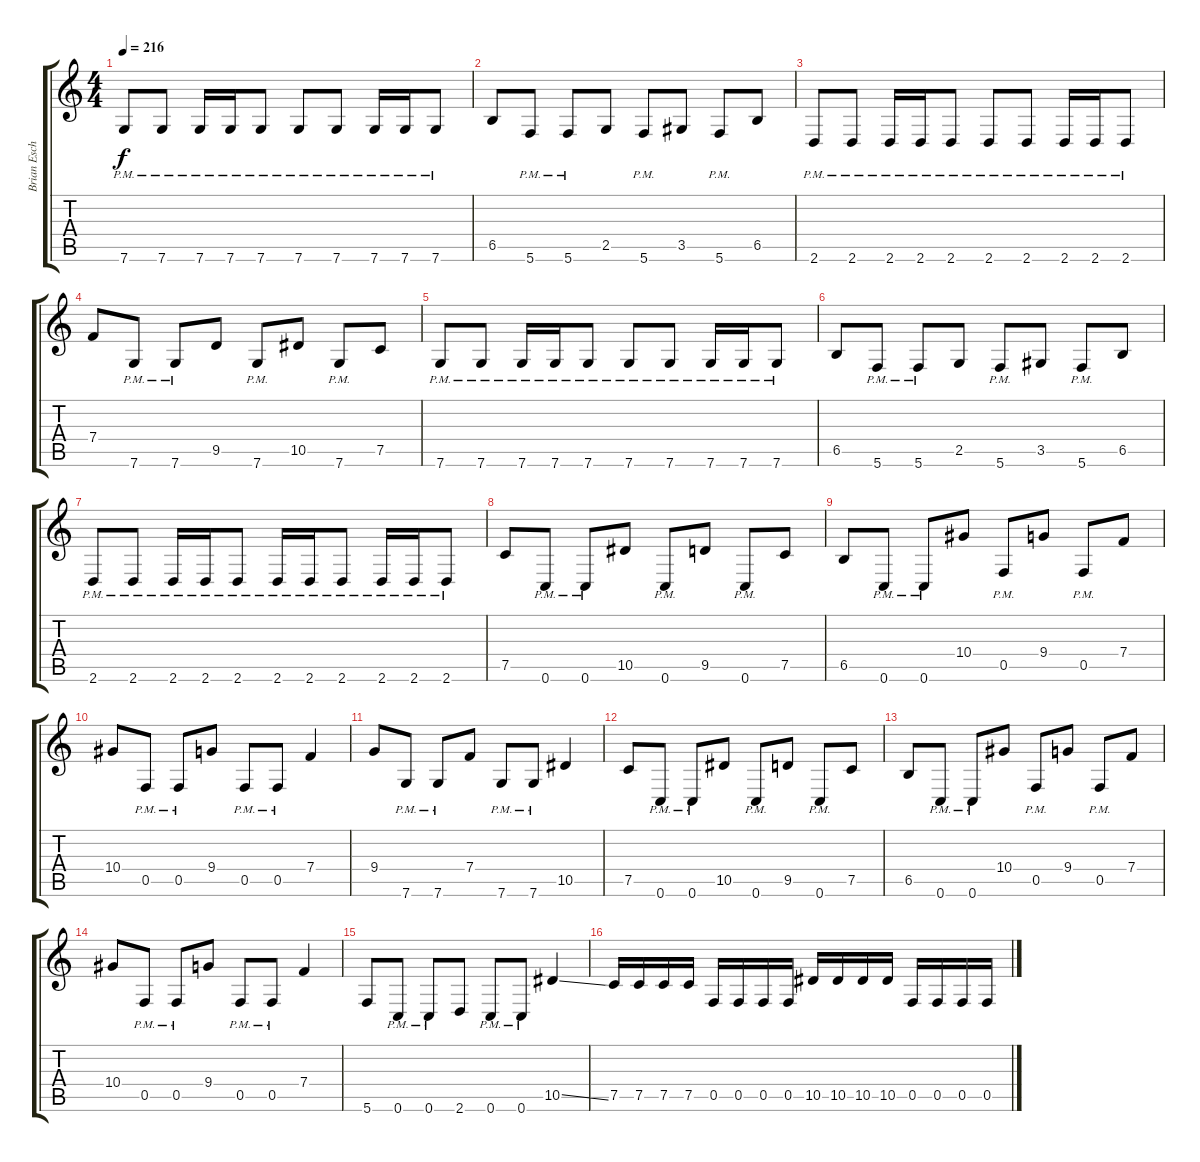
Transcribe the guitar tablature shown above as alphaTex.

\track ("Brian Eschbach (Lead Guitar)" "Brian Esch") {instrument distortionguitar}
\staff {score tabs}
\tuning (C4 G3 Eb3 Bb2 F2 C2) {hide}
\ts (4 4)
\tempo 216
\clef g2
\ks c
7.6{pm}.8{dy f} 7.6{pm}.8 7.6{pm}.16 7.6{pm}.16 7.6{pm}.8 7.6{pm}.8 7.6{pm}.8 7.6{pm}.16 7.6{pm}.16 7.6{pm}.8 |
6.5.8 5.6{pm}.8 5.6{pm}.8 2.5.8 5.6{pm}.8 3.5.8 5.6{pm}.8 6.5.8 |
2.6{pm}.8 2.6{pm}.8 2.6{pm}.16 2.6{pm}.16 2.6{pm}.8 2.6{pm}.8 2.6{pm}.8 2.6{pm}.16 2.6{pm}.16 2.6{pm}.8 |
7.4.8 7.6{pm}.8 7.6{pm}.8 9.5.8 7.6{pm}.8 10.5.8 7.6{pm}.8 7.5.8 |
7.6{pm}.8 7.6{pm}.8 7.6{pm}.16 7.6{pm}.16 7.6{pm}.8 7.6{pm}.8 7.6{pm}.8 7.6{pm}.16 7.6{pm}.16 7.6{pm}.8 |
6.5.8 5.6{pm}.8 5.6{pm}.8 2.5.8 5.6{pm}.8 3.5.8 5.6{pm}.8 6.5.8 |
2.6{pm}.8 2.6{pm}.8 2.6{pm}.16 2.6{pm}.16 2.6{pm}.8 2.6{pm}.16 2.6{pm}.16 2.6{pm}.8 2.6{pm}.16 2.6{pm}.16 2.6{pm}.8 |
7.5.8 0.6{pm}.8 0.6{pm}.8 10.5.8 0.6{pm}.8 9.5.8 0.6{pm}.8 7.5.8 |
6.5.8 0.6{pm}.8 0.6{pm}.8 10.4.8 0.5{pm}.8 9.4.8 0.5{pm}.8 7.4.8 |
10.4.8 0.5{pm}.8 0.5{pm}.8 9.4.8 0.5{pm}.8 0.5{pm}.8 7.4.4 |
9.4.8 7.6{pm}.8 7.6{pm}.8 7.4.8 7.6{pm}.8 7.6{pm}.8 10.5.4 |
7.5.8 0.6{pm}.8 0.6{pm}.8 10.5.8 0.6{pm}.8 9.5.8 0.6{pm}.8 7.5.8 |
6.5.8 0.6{pm}.8 0.6{pm}.8 10.4.8 0.5{pm}.8 9.4.8 0.5{pm}.8 7.4.8 |
10.4.8 0.5{pm}.8 0.5{pm}.8 9.4.8 0.5{pm}.8 0.5{pm}.8 7.4.4 |
5.6.8 0.6{pm}.8 0.6{pm}.8 2.6.8 0.6{pm}.8 0.6{pm}.8 10.5{ss}.4 |
7.5.16 7.5.16 7.5.16 7.5.16 0.5.16 0.5.16 0.5.16 0.5.16 10.5.16 10.5.16 10.5.16 10.5.16 0.5.16 0.5.16 0.5.16 0.5.16
